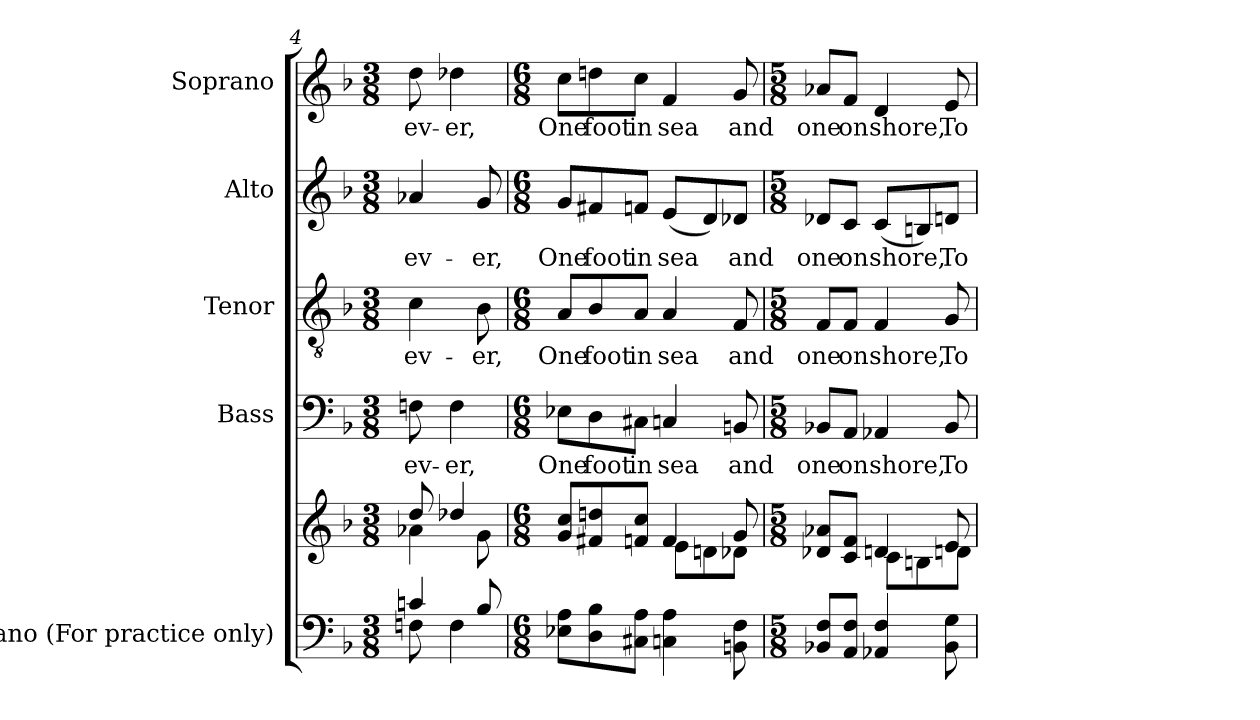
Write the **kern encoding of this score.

**kern	**kern	**kern	**text	**kern	**text	**kern	**text	**kern	**text
*part5	*part5	*part4	*part4	*part3	*part3	*part2	*part2	*part1	*part1
*staff6	*staff5	*staff4	*staff4	*staff3	*staff3	*staff2	*staff2	*staff1	*staff1
*I"Piano (For practice only)	*	*I"Bass	*	*I"Tenor	*	*I"Alto	*	*I"Soprano	*
*I'Pno.	*	*I'B.	*	*I'T.	*	*I'A.	*	*I'S.	*
*clefF4	*clefG2	*clefF4	*	*clefGv2	*	*clefG2	*	*clefG2	*
*	*	*	*	*ITrd7c12	*	*	*	*	*
*k[b-]	*k[b-]	*k[b-]	*	*k[b-]	*	*k[b-]	*	*k[b-]	*
*F:	*F:	*F:	*	*F:	*	*F:	*	*F:	*
*M3/8	*M3/8	*M3/8	*	*M3/8	*	*M3/8	*	*M3/8	*
=4	=4	=4	=4	=4	=4	=4	=4	=4	=4
*^	*^	*	*	*	*	*	*	*	*
!	!	!	!	!	!LO:LY:b:color=#000000	!	!	!	!	!	!
!	!	!	!	!	!	!	!LO:LY:b:color=#000000	!	!	!	!
!	!	!	!	!	!	!	!	!	!LO:LY:b:color=#000000	!	!
!	!	!	!	!	!	!	!	!	!	!	!LO:LY:b:color=#000000
4cni/	8Fni\	8ddi/	4a-Xi\	8Fni\	ev-	4Ci\	ev-	4a-Xi/	ev-	8ddi\	ev-
!	!	!	!	!	!LO:LY:b:color=#000000	!	!	!	!	!	!
!	!	!	!	!	!	!	!	!	!	!	!LO:LY:b:color=#000000
.	4Fi\	4dd-Xi/	.	4Fi\	-er,	.	.	.	.	4dd-Xi\	-er,
!	!	!	!	!	!	!	!LO:LY:b:color=#000000	!	!	!	!
!	!	!	!	!	!	!	!	!	!LO:LY:b:color=#000000	!	!
8B-i/	.	.	8gi\	.	.	8BB-i\	-er,	8gi/	-er,	.	.
*v	*v	*	*	*	*	*	*	*	*	*	*
!!LO:LB:g=z
=5	=5	=5	=5	=5	=5	=5	=5	=5	=5	=5
*M6/8	*M6/8	*	*M6/8	*	*M6/8	*	*M6/8	*	*M6/8	*
!	!	!	!	!LO:LY:b:color=#000000	!	!	!	!	!	!
!	!	!	!	!	!	!LO:LY:b:color=#000000	!	!	!	!
!	!	!	!	!	!	!	!	!LO:LY:b:color=#000000	!	!
!	!	!	!	!	!	!	!	!	!	!LO:LY:b:color=#000000
8E-Xi\ 8AiL	8gi/ 8cciL	4.ryy	8E-Xi\L	One	8AAi/L	One	8gi/L	One	8cci\L	One
!	!	!	!	!LO:LY:b:color=#000000	!	!	!	!	!	!
!	!	!	!	!	!	!LO:LY:b:color=#000000	!	!	!	!
!	!	!	!	!	!	!	!	!LO:LY:b:color=#000000	!	!
!	!	!	!	!	!	!	!	!	!	!LO:LY:b:color=#000000
8Di\ 8B-i	8f#Xi/ 8ddni	.	8Di\	foot	8BB-i/	foot	8f#Xi/	foot	8ddni\	foot
!	!	!	!	!LO:LY:b:color=#000000	!	!	!	!	!	!
!	!	!	!	!	!	!LO:LY:b:color=#000000	!	!	!	!
!	!	!	!	!	!	!	!	!LO:LY:b:color=#000000	!	!
!	!	!	!	!	!	!	!	!	!	!LO:LY:b:color=#000000
8C#Xi\ 8AiJ	8fni/ 8cciJ	.	8C#Xi\J	in	8AAi/J	in	8fni/J	in	8cci\J	in
!	!	!	!	!LO:LY:b:color=#000000	!	!	!	!	!	!
!	!	!	!	!	!	!LO:LY:b:color=#000000	!	!	!	!
!	!	!	!	!	!	!	!	!LO:LY:b:color=#000000	!	!
!	!	!	!	!	!	!	!	!	!	!LO:LY:b:color=#000000
4Cni\ 4Ai	4fi/	8ei\L	4Cni/	sea	4AAi/	sea	(8ei/L	sea	4fi/	sea
.	.	8dni\	.	.	.	.	8di/)	.	.	.
!	!	!	!	!LO:LY:b:color=#000000	!	!	!	!	!	!
!	!	!	!	!	!	!LO:LY:b:color=#000000	!	!	!	!
!	!	!	!	!	!	!	!	!LO:LY:b:color=#000000	!	!
!	!	!	!	!	!	!	!	!	!	!LO:LY:b:color=#000000
8BBni\ 8Fi	8gi/	8d-Xi\J	8BBni/	and	8FFi/	and	8d-Xi/J	and	8gi/	and
=6	=6	=6	=6	=6	=6	=6	=6	=6	=6	=6
*M5/8	*M5/8	*	*M5/8	*	*M5/8	*	*M5/8	*	*M5/8	*
!	!	!	!	!LO:LY:b:color=#000000	!	!	!	!	!	!
!	!	!	!	!	!	!LO:LY:b:color=#000000	!	!	!	!
!	!	!	!	!	!	!	!	!LO:LY:b:color=#000000	!	!
!	!	!	!	!	!	!	!	!	!	!LO:LY:b:color=#000000
8BB-Xi/ 8FiL	8d-Xi/ 8a-XiL	4ryy	8BB-Xi/L	one	8FFi/L	one	8d-Xi/L	one	8a-Xi/L	one
!	!	!	!	!LO:LY:b:color=#000000	!	!	!	!	!	!
!	!	!	!	!	!	!LO:LY:b:color=#000000	!	!	!	!
!	!	!	!	!	!	!	!	!LO:LY:b:color=#000000	!	!
!	!	!	!	!	!	!	!	!	!	!LO:LY:b:color=#000000
8AAi/ 8FiJ	8ci/ 8fiJ	.	8AAi/J	on	8FFi/J	on	8ci/J	on	8fi/J	on
!	!	!	!	!LO:LY:b:color=#000000	!	!	!	!	!	!
!	!	!	!	!	!	!LO:LY:b:color=#000000	!	!	!	!
!	!	!	!	!	!	!	!	!LO:LY:b:color=#000000	!	!
!	!	!	!	!	!	!	!	!	!	!LO:LY:b:color=#000000
4AA-Xi/ 4Fi	4dni/	8ci\L	4AA-Xi/	shore,	4FFi/	shore,	(8ci/L	shore,	4di/	shore,
.	.	8Bni\	.	.	.	.	8Bni/)	.	.	.
!	!	!	!	!LO:LY:b:color=#000000	!	!	!	!	!	!
!	!	!	!	!	!	!LO:LY:b:color=#000000	!	!	!	!
!	!	!	!	!	!	!	!	!LO:LY:b:color=#000000	!	!
!	!	!	!	!	!	!	!	!	!	!LO:LY:b:color=#000000
8BB-i\ 8Gi	8ei/	8dni\J	8BB-i/	To	8GGi/	To	8dni/J	To	8ei/	To
*	*v	*v	*	*	*	*	*	*	*	*
=	=	=	=	=	=	=	=	=	=
*-	*-	*-	*-	*-	*-	*-	*-	*-	*-
